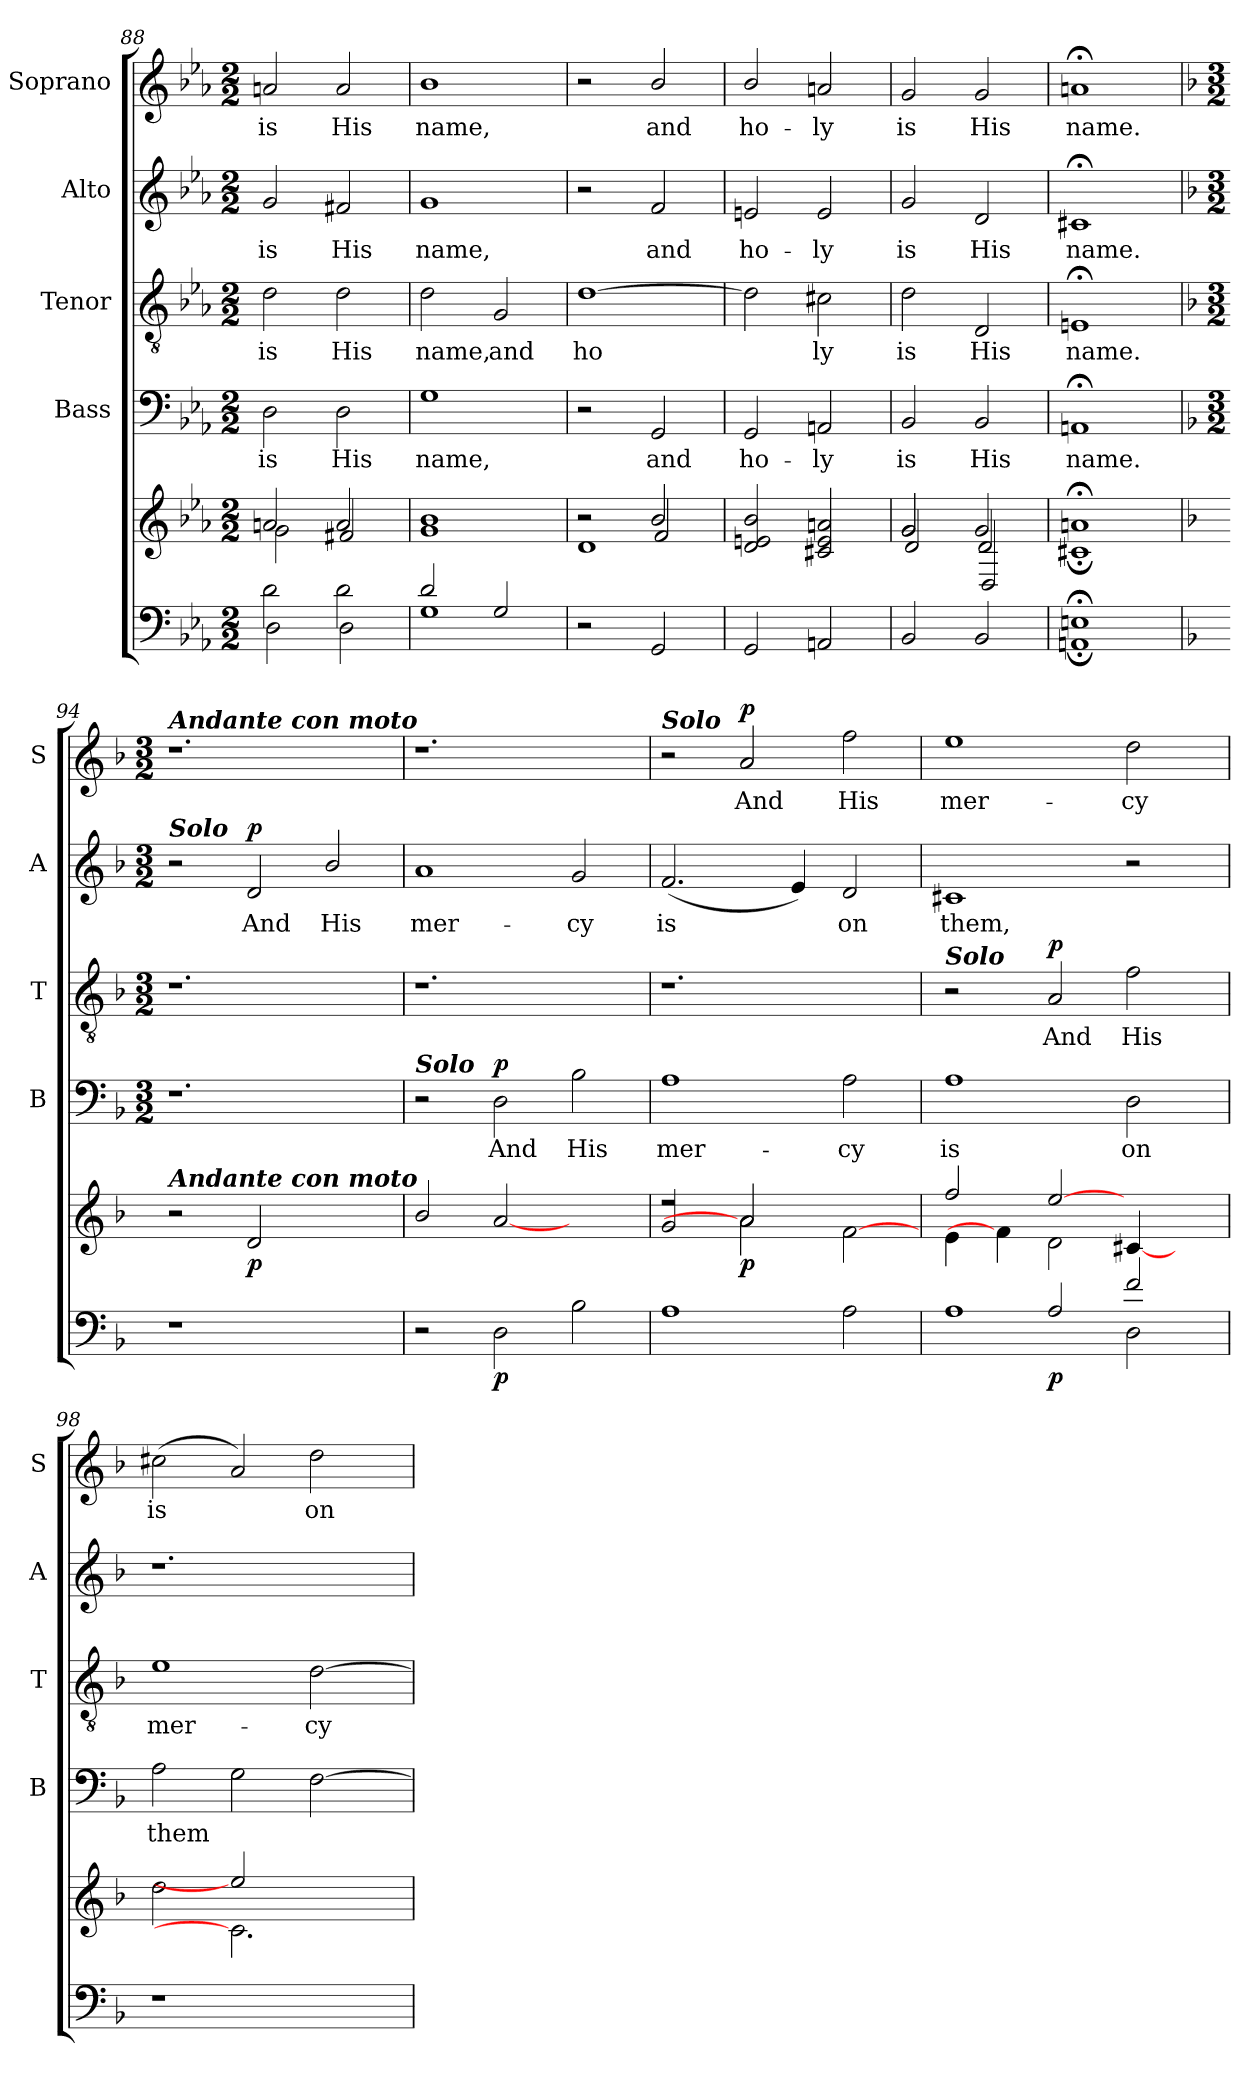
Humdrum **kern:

**kern	**dynam	**kern	**dynam	**kern	**text	**dynam	**kern	**text	**dynam	**kern	**text	**dynam	**kern	**text	**dynam
*part6	*part6	*part5	*part5	*part4	*part4	*part4	*part3	*part3	*part3	*part2	*part2	*part2	*part1	*part1	*part1
*staff6	*staff6	*staff5	*staff5	*staff4	*staff4	*staff4	*staff3	*staff3	*staff3	*staff2	*staff2	*staff2	*staff1	*staff1	*staff1
*	*	*	*	*I"Bass	*	*	*I"Tenor	*	*	*I"Alto	*	*	*I"Soprano	*	*
*	*	*	*	*I'B	*	*	*I'T	*	*	*I'A	*	*	*I'S	*	*
!!LO:LB:g=z
*clefF4	*	*clefG2	*	*clefF4	*	*	*clefGv2	*	*	*clefG2	*	*	*clefG2	*	*
*k[b-e-a-]	*	*k[b-e-a-]	*	*k[b-e-a-]	*	*	*k[b-e-a-]	*	*	*k[b-e-a-]	*	*	*k[b-e-a-]	*	*
*E-:	*	*E-:	*	*E-:	*	*	*E-:	*	*	*E-:	*	*	*E-:	*	*
*M2/2	*	*M2/2	*	*M2/2	*	*	*M2/2	*	*	*M2/2	*	*	*M2/2	*	*
=88	=88	=88	=88	=88	=88	=88	=88	=88	=88	=88	=88	=88	=88	=88	=88
*^	*	*^	*	*	*	*	*	*	*	*	*	*	*	*	*
!	!	!	!	!	!	!	!LO:LY:b	!	!	!LO:LY:b	!	!	!LO:LY:b	!	!	!LO:LY:b	!
2d\	2D\	.	2an/	2g\	.	2D\	is	.	2d\	is	.	2g/	is	.	2an/	is	.
!	!	!	!	!	!	!	!LO:LY:b	!	!	!LO:LY:b	!	!	!LO:LY:b	!	!	!LO:LY:b	!
2d\	2D\	.	2a/	2f#X/	.	2D\	His	.	2d\	His	.	2f#X/	His	.	2a/	His	.
=89	=89	=89	=89	=89	=89	=89	=89	=89	=89	=89	=89	=89	=89	=89	=89	=89	=89
!	!	!	!	!	!	!	!LO:LY:b	!	!	!LO:LY:b	!	!	!LO:LY:b	!	!	!LO:LY:b	!
2d/	1G	.	1b-	1g	.	1G	name,	.	2d\	name,	.	1g	name,	.	1b-	name,	.
!	!	!	!	!	!	!	!	!	!	!LO:LY:b	!	!	!	!	!	!	!
2G/	.	.	.	.	.	.	.	.	2G/	and	.	.	.	.	.	.	.
*v	*v	*	*	*	*	*	*	*	*	*	*	*	*	*	*	*	*
=90	=90	=90	=90	=90	=90	=90	=90	=90	=90	=90	=90	=90	=90	=90	=90	=90
*	*	*	*^	*	*	*	*	*	*	*	*	*	*	*	*	*
!	!	!	!	!	!	!	!	!	!	!LO:LY:b	!	!	!	!	!	!	!
2r	.	2r	2r	1d	.	2r	.	.	[1d	ho­	.	2r	.	.	2r	.	.
!	!	!	!	!	!	!	!LO:LY:b	!	!	!	!	!	!LO:LY:b	!	!	!LO:LY:b	!
2GG/	.	2b-/	2f/	.	.	2GG/	and	.	.	.	.	2f/	and	.	2b-/	and	.
*	*	*	*v	*v	*	*	*	*	*	*	*	*	*	*	*	*	*
=91	=91	=91	=91	=91	=91	=91	=91	=91	=91	=91	=91	=91	=91	=91	=91	=91
*^	*	*	*	*	*	*	*	*	*	*	*	*	*	*	*	*
!	!	!	!	!	!	!	!LO:LY:b	!	!	!	!	!	!LO:LY:b	!	!	!LO:LY:b	!
1ryy	2GG/	.	2d/ 2en/ 2b-/	1ryy	.	2GG/	ho-	.	2d\]	.	.	2en/	ho-	.	2b-/	ho-	.
!	!	!	!	!	!	!	!LO:LY:b	!	!	!LO:LY:b	!	!	!LO:LY:b	!	!	!LO:LY:b	!
.	2AAn/	.	2c#X/ 2e/ 2an/	.	.	2AAn/	-ly	.	2c#X\	ly	.	2e/	-ly	.	2an/	-ly	.
=92	=92	=92	=92	=92	=92	=92	=92	=92	=92	=92	=92	=92	=92	=92	=92	=92	=92
*	*	*	*	*^	*	*	*	*	*	*	*	*	*	*	*	*	*
!	!	!	!	!	!	!	!	!LO:LY:b	!	!	!LO:LY:b	!	!	!LO:LY:b	!	!	!LO:LY:b	!
*v	*v	*	*	*	*	*	*	*	*	*	*	*	*	*	*	*	*	*
2BB-/	.	2g/	2g/	2d/	.	2BB-/	is	.	2d\	is	.	2g/	is	.	2g/	is	.
!	!	!	!	!	!	!	!LO:LY:b	!	!	!LO:LY:b	!	!	!LO:LY:b	!	!	!LO:LY:b	!
2BB-/	.	2g/	2d/	2D/	.	2BB-/	His	.	2D/	His	.	2d/	His	.	2g/	His	.
=93	=93	=93	=93	=93	=93	=93	=93	=93	=93	=93	=93	=93	=93	=93	=93	=93	=93
*^	*	*	*	*	*	*	*	*	*	*	*	*	*	*	*	*	*
!	!	!	!	!	!	!	!	!LO:LY:b	!	!	!LO:LY:b	!	!	!LO:LY:b	!	!	!LO:LY:b	!
*	*	*	*	*v	*v	*	*	*	*	*	*	*	*	*	*	*	*	*
1En;<	1AAn;<	.	1an;<	1c#X;<	.	1AAn;	name.	.	1En;	name.	.	1c#X;	name.	.	1an;	name.	.
*v	*v	*	*	*	*	*	*	*	*	*	*	*	*	*	*	*	*
=94	=94	=94	=94	=94	=94	=94	=94	=94	=94	=94	=94	=94	=94	=94	=94	=94
*k[b-]	*	*k[b-]	*	*	*k[b-]	*	*	*k[b-]	*	*	*k[b-]	*	*	*k[b-]	*	*
*F:	*	*F:	*	*	*F:	*	*	*F:	*	*	*F:	*	*	*F:	*	*
*	*	*	*	*	*M3/2	*	*	*M3/2	*	*	*M3/2	*	*	*M3/2	*	*
*^	*	*	*	*	*	*	*	*	*	*	*	*	*	*	*	*
!	!	!	!	!	!	!	!	!	!	!	!	!	!	!	!LO:TX:a:Bi:t=Andante con moto	!	!
!	!	!	!	!	!	!	!	!	!	!	!	!LO:TX:a:Bi:t=Solo	!	!	!	!	!
!	!	!	!LO:TX:a:Bi:t=Andante con moto	!	!	!	!	!	!	!	!	!	!	!	!	!	!
*v	*v	*	*	*	*	*	*	*	*	*	*	*	*	*	*	*	*
1r	.	1ryy	2r	.	1.r	.	.	1.r	.	.	2r	.	.	1.r	.	.
!	!	!	!	!LO:DY:b	!	!	!	!	!	!	!	!LO:LY:b	!LO:DY:b	!	!	!
.	.	.	2d/	p	.	.	.	.	.	.	2d/	And	p	.	.	.
!	!	!	!	!	!	!	!	!	!	!	!	!LO:LY:b	!	!	!	!
2ryy	.	2ryy	2ryy	.	.	.	.	.	.	.	2b-/	His	.	.	.	.
=95	=95	=95	=95	=95	=95	=95	=95	=95	=95	=95	=95	=95	=95	=95	=95	=95
*^	*	*	*	*	*	*	*	*	*	*	*	*	*	*	*	*
!	!	!	!	!	!	!LO:TX:a:Bi:t=Solo	!	!	!	!	!	!	!	!	!	!	!
!	!	!	!	!	!	!	!	!	!	!	!	!	!LO:LY:b	!	!	!	!
1ryy	2r	.	1ryy	2b-/	.	2r	.	.	1.r	.	.	1a	mer-	.	1.r	.	.
!	!	!LO:DY:b	!	!	!	!	!LO:LY:b	!LO:DY:b	!	!	!	!	!	!	!	!	!
.	2D\	p	.	[2a	.	2D\	And	p	.	.	.	.	.	.	.	.	.
!	!	!	!	!	!	!	!LO:LY:b	!	!	!	!	!	!LO:LY:b	!	!	!	!
2ryy	2B-\	.	2ryy	2ryy	.	2B-\	His	.	.	.	.	2g/	-cy	.	.	.	.
=96	=96	=96	=96	=96	=96	=96	=96	=96	=96	=96	=96	=96	=96	=96	=96	=96	=96
!	!	!	!	!	!	!	!	!	!	!	!	!	!	!	!LO:TX:a:Bi:t=Solo	!	!
!	!	!	!	!	!	!	!LO:LY:b	!	!	!	!	!	!LO:LY:b	!	!	!	!
1ryy	1A	.	2r	2g/	.	1A	mer-	.	1.r	.	.	(<2.f/	is	.	2r	.	.
!	!	!	!	!	!LO:DY:b	!	!	!	!	!	!	!	!	!	!	!LO:LY:b	!LO:DY:b
.	.	.	2a/	2a]	p	.	.	.	.	.	.	.	.	.	2a/	And	p
.	.	.	.	.	.	.	.	.	.	.	.	4e/)	.	.	.	.	.
!	!	!	!	!	!	!	!LO:LY:b	!	!	!	!	!	!LO:LY:b	!	!	!LO:LY:b	!
2ryy	2A\	.	2ryy	[2f\	.	2A\	-cy	.	.	.	.	2d/	on	.	2ff\	His	.
=97	=97	=97	=97	=97	=97	=97	=97	=97	=97	=97	=97	=97	=97	=97	=97	=97	=97
!	!	!	!	!	!	!	!	!	!LO:TX:a:Bi:t=Solo	!	!	!	!	!	!	!	!
!	!	!	!	!	!	!	!LO:LY:b	!	!	!	!	!	!LO:LY:b	!	!	!LO:LY:b	!
2ryy	1A	.	2ff/	4e\	.	1A	is	.	2r	.	.	1c#X	them,	.	1ee	mer-	.
.	.	.	.	4f\]	.	.	.	.	.	.	.	.	.	.	.	.	.
!	!	!LO:DY:b	!	!	!	!	!	!	!	!LO:LY:b	!LO:DY:b	!	!	!	!	!	!
2A/	.	p	[2ee	2d\	.	.	.	.	2A/	And	p	.	.	.	.	.	.
!	!	!	!	!	!	!	!LO:LY:b	!	!	!LO:LY:b	!	!	!	!	!	!LO:LY:b	!
2f/	2D\	.	4ryy	[4c#X	.	2D\	on	.	2f\	His	.	2r	.	.	2dd\	-cy	.
.	.	.	4ryy	4ryy	.	.	.	.	.	.	.	.	.	.	.	.	.
*v	*v	*	*	*	*	*	*	*	*	*	*	*	*	*	*	*	*
!!LO:LB:g=z
=98	=98	=98	=98	=98	=98	=98	=98	=98	=98	=98	=98	=98	=98	=98	=98	=98
!	!	!	!	!	!	!LO:LY:b	!	!	!LO:LY:b	!	!	!	!	!	!LO:LY:b	!
1r	.	2dd\	2ryy	.	2A\	them	.	1e	mer-	.	1.r	.	.	(<2cc#X\	is	.
.	.	2ee]	2.c#]	.	2G\	.	.	.	.	.	.	.	.	2a/)	.	.
!	!	!	!	!	!	!	!	!	!LO:LY:b	!	!	!	!	!	!LO:LY:b	!
2ryy	.	4ryy	.	.	[2F\	.	.	[2d\	-cy	.	.	.	.	2dd\	on	.
.	.	4ryy	4ryy	.	.	.	.	.	.	.	.	.	.	.	.	.
*	*	*v	*v	*	*	*	*	*	*	*	*	*	*	*	*	*
=	=	=	=	=	=	=	=	=	=	=	=	=	=	=	=
*-	*-	*-	*-	*-	*-	*-	*-	*-	*-	*-	*-	*-	*-	*-	*-
